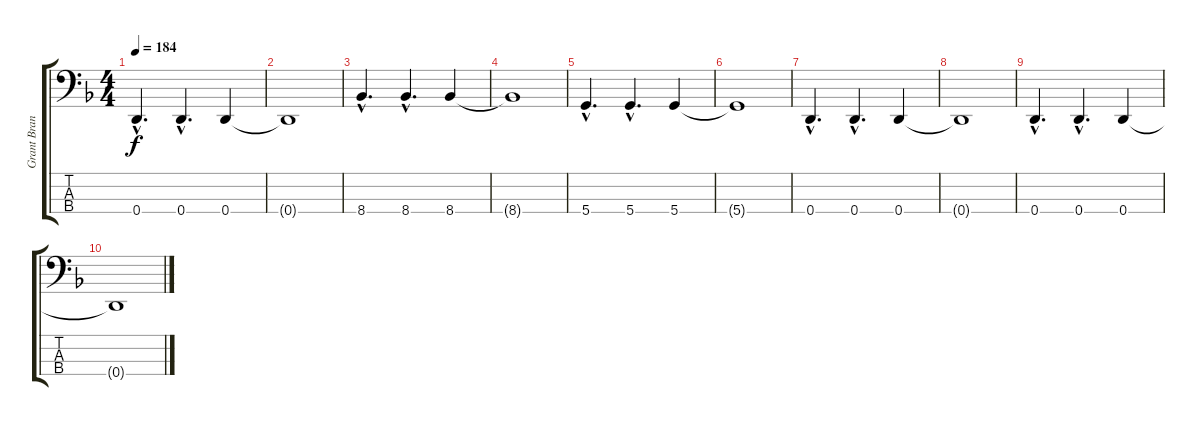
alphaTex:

\track ("Grant Brandell" "Grant Bran") {instrument electricbassfinger}
\staff {score tabs}
\tuning (G2 D2 A1 D1) {hide}
\ts (4 4)
\tempo 184
\clef f4
\ks dminor
0.4{hac}.4{d dy f} 0.4{hac}.4{d} 0.4.4 |
0.4{t}.1 |
8.4{hac}.4{d} 8.4{hac}.4{d} 8.4.4 |
8.4{t}.1 |
5.4{hac}.4{d} 5.4{hac}.4{d} 5.4.4 |
5.4{t}.1 |
0.4{hac}.4{d} 0.4{hac}.4{d} 0.4.4 |
0.4{t}.1 |
0.4{hac}.4{d} 0.4{hac}.4{d} 0.4.4 |
0.4{t}.1
